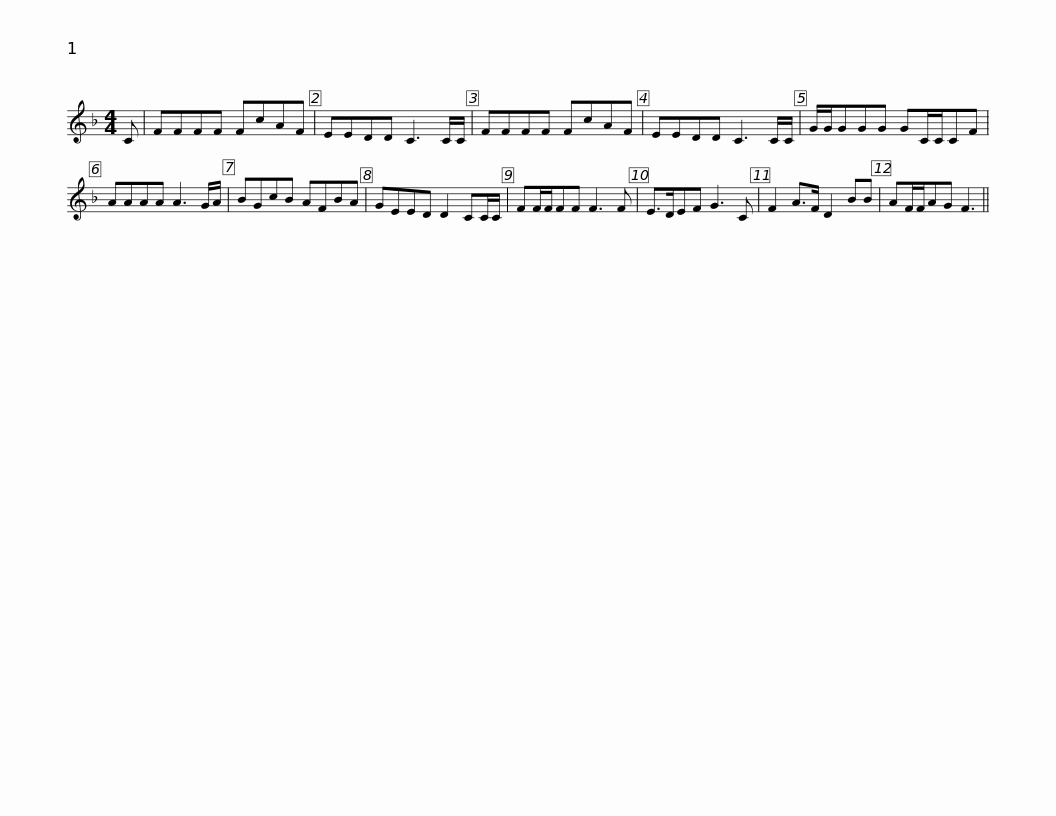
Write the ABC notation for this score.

X:1
L:1/8
M:4/4
I:linebreak $
K:F
V:1 treble
V:1
 C | FFFF FcAF | EEDD C3 C/C/ | FFFF FcAF | EEDD C3 C/C/ | %5
 G/G/GGG GC/C/CF |$ AAAA A3 G/A/ | BGcB AFBA | GEED D2 CC/C/ | FF/F/FF F3 F | %10
 E>DEF G3 C | F2 A>F D2 BB |$ AF/F/AG F3 || %13
